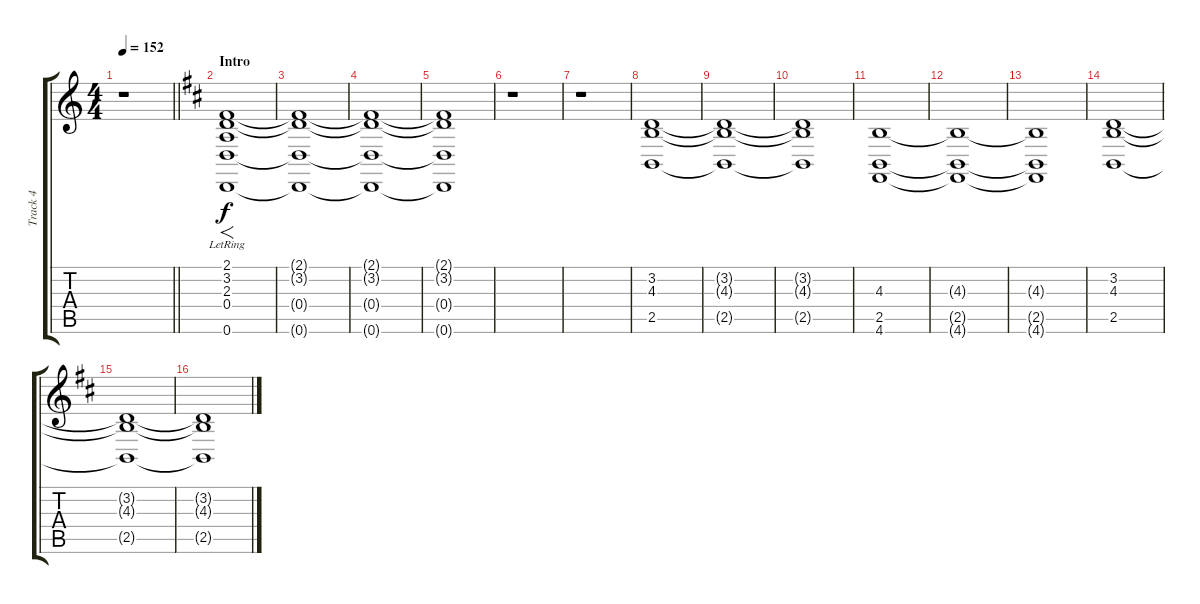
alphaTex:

\track ("Track 4" "Track 4") {instrument pad2warm}
\staff {score tabs}
\tuning (E4 B3 G3 D3 A2 D2) {hide}
\ts (4 4)
\tempo 152
\clef g2
\barLineRight lightlight
\ks c
r.1{dy f instrument pad2warm} |
\section ("" "Intro")
\ks d
(2.1{lr} 3.2{lr} 2.3 0.4{lr} 0.6{lr}).1{f} |
(2.1{t} 3.2{t} 0.4{t} 0.6{t}).1 |
(2.1{t} 3.2{t} 0.4{t} 0.6{t}).1 |
(2.1{t} 3.2{t} 0.4{t} 0.6{t}).1 |
r.1 |
r.1 |
(3.2 4.3 2.5).1 |
(3.2{t} 4.3{t} 2.5{t}).1 |
(3.2{t} 4.3{t} 2.5{t}).1 |
(4.3 2.5 4.6).1 |
(4.3{t} 2.5{t} 4.6{t}).1 |
(4.3{t} 2.5{t} 4.6{t}).1 |
(3.2 4.3 2.5).1 |
(3.2{t} 4.3{t} 2.5{t}).1 |
(3.2{t} 4.3{t} 2.5{t}).1
